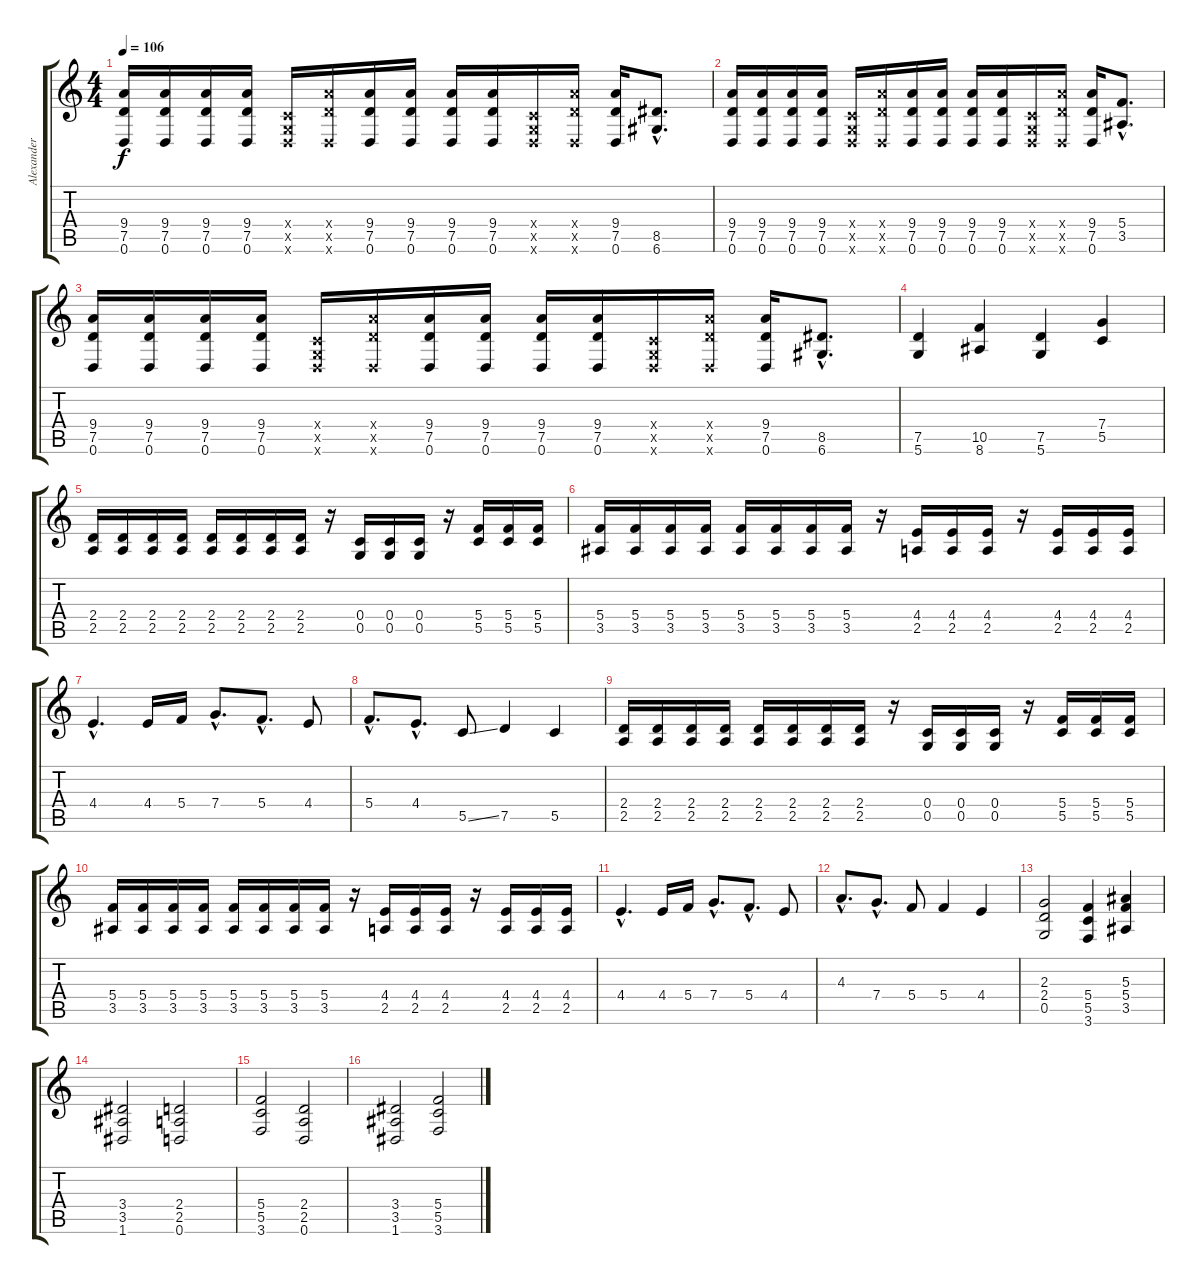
\track ("Alexander Kuoppala" "Alexander ") {instrument distortionguitar}
\staff {score tabs}
\tuning (D4 A3 F3 C3 G2 D2) {hide}
\ts (4 4)
\tempo 106
\clef g2
\ks c
(9.4 7.5 0.6).16{dy f balance 8} (9.4 7.5 0.6).16 (9.4 7.5 0.6).16 (9.4 7.5 0.6).16 (0.4{x} 0.5{x} 0.6{x}).16 (9.4{x} 7.5{x} 0.6{x}).16 (9.4 7.5 0.6).16 (9.4 7.5 0.6).16 (9.4 7.5 0.6).16 (9.4 7.5 0.6).16 (0.4{x} 0.5{x} 0.6{x}).16 (9.4{x} 7.5{x} 0.6{x}).16 (9.4 7.5 0.6).16 (8.5{hac} 6.6{hac}).8{d} |
(9.4 7.5 0.6).16 (9.4 7.5 0.6).16 (9.4 7.5 0.6).16 (9.4 7.5 0.6).16 (0.4{x} 0.5{x} 0.6{x}).16 (9.4{x} 7.5{x} 0.6{x}).16 (9.4 7.5 0.6).16 (9.4 7.5 0.6).16 (9.4 7.5 0.6).16 (9.4 7.5 0.6).16 (0.4{x} 0.5{x} 0.6{x}).16 (9.4{x} 7.5{x} 0.6{x}).16 (9.4 7.5 0.6).16 (5.4{hac} 3.5{hac}).8{d} |
(9.4 7.5 0.6).16 (9.4 7.5 0.6).16 (9.4 7.5 0.6).16 (9.4 7.5 0.6).16 (0.4{x} 0.5{x} 0.6{x}).16 (9.4{x} 7.5{x} 0.6{x}).16 (9.4 7.5 0.6).16 (9.4 7.5 0.6).16 (9.4 7.5 0.6).16 (9.4 7.5 0.6).16 (0.4{x} 0.5{x} 0.6{x}).16 (9.4{x} 7.5{x} 0.6{x}).16 (9.4 7.5 0.6).16 (8.5{hac} 6.6{hac}).8{d} |
(7.5 5.6).4 (10.5 8.6).4 (7.5 5.6).4 (7.4 5.5).4 |
(2.4 2.5).16{balance 16} (2.4 2.5).16 (2.4 2.5).16 (2.4 2.5).16 (2.4 2.5).16 (2.4 2.5).16 (2.4 2.5).16 (2.4 2.5).16 r.16 (0.4 0.5).16 (0.4 0.5).16 (0.4 0.5).16 r.16 (5.4 5.5).16 (5.4 5.5).16 (5.4 5.5).16 |
(5.4 3.5).16 (5.4 3.5).16 (5.4 3.5).16 (5.4 3.5).16 (5.4 3.5).16 (5.4 3.5).16 (5.4 3.5).16 (5.4 3.5).16 r.16 (4.4 2.5).16 (4.4 2.5).16 (4.4 2.5).16 r.16 (4.4 2.5).16 (4.4 2.5).16 (4.4 2.5).16 |
4.4{hac}.4{d} 4.4.16 5.4.16 7.4{hac}.8{d} 5.4{hac}.8{d} 4.4.8 |
5.4{hac}.8{d} 4.4{hac}.8{d} 5.5{ss}.8 7.5.4 5.5.4 |
(2.4 2.5).16 (2.4 2.5).16 (2.4 2.5).16 (2.4 2.5).16 (2.4 2.5).16 (2.4 2.5).16 (2.4 2.5).16 (2.4 2.5).16 r.16 (0.4 0.5).16 (0.4 0.5).16 (0.4 0.5).16 r.16 (5.4 5.5).16 (5.4 5.5).16 (5.4 5.5).16 |
(5.4 3.5).16 (5.4 3.5).16 (5.4 3.5).16 (5.4 3.5).16 (5.4 3.5).16 (5.4 3.5).16 (5.4 3.5).16 (5.4 3.5).16 r.16 (4.4 2.5).16 (4.4 2.5).16 (4.4 2.5).16 r.16 (4.4 2.5).16 (4.4 2.5).16 (4.4 2.5).16 |
4.4{hac}.4{d} 4.4.16 5.4.16 7.4{hac}.8{d} 5.4{hac}.8{d} 4.4.8 |
4.3{hac}.8{d} 7.4{hac}.8{d} 5.4.8 5.4.4 4.4.4 |
(2.3 2.4 0.5).2{balance 8} (5.4 5.5 3.6).4 (5.3 5.4 3.5).4 |
(3.4 3.5 1.6).2 (2.4 2.5 0.6).2 |
(5.4 5.5 3.6).2 (2.4 2.5 0.6).2 |
(3.4 3.5 1.6).2 (5.4 5.5 3.6).2
